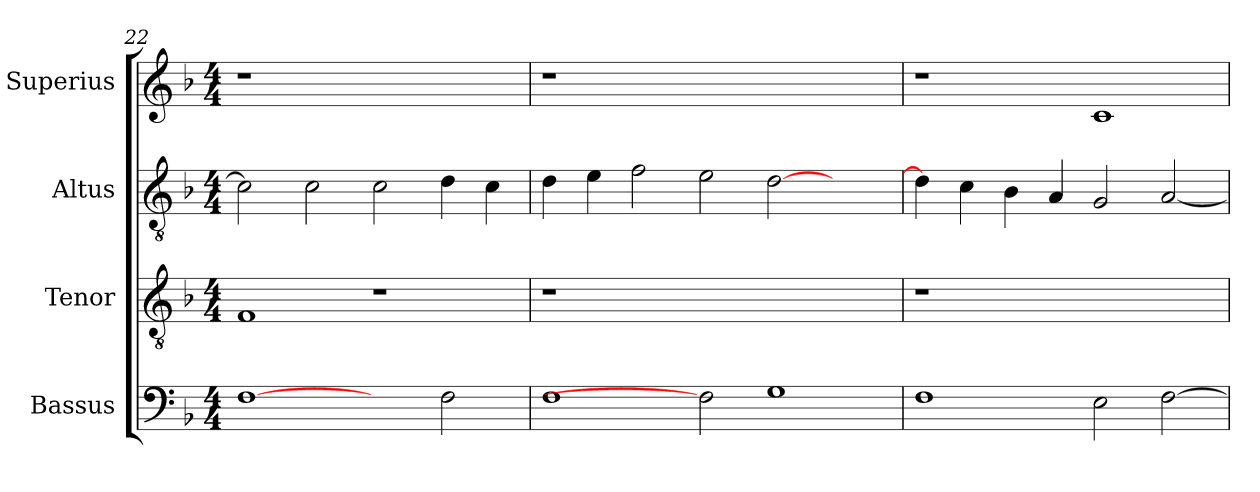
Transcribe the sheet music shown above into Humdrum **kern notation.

**kern	**kern	**kern	**kern
*part4	*part3	*part2	*part1
*staff4	*staff3	*staff2	*staff1
*I"Bassus	*I"Tenor	*I"Altus	*I"Superius
*I'B.	*I'T.	*I'A.	*I'S.
*clefF4	*clefGv2	*clefGv2	*clefG2
*	*ITrd7c12	*ITrd7c12	*
*k[b-]	*k[b-]	*k[b-]	*k[b-]
*F:	*F:	*F:	*F:
*M4/4	*M4/4	*M4/4	*M4/4
=22	=22	=22	=22
!	!	!	!LO:N:vis=1
[1Fi	1FFi	2Ci\]	1r
.	.	2Ci\	.
2ryy	1r	2Ci\	1ryy
2Fi\	.	4Di\	.
.	.	4Ci\	.
=23	=23	=23	=23
!	!LO:N:vis=1	!	!LO:N:vis=1
1Fi	1r	4Di\	1r
.	.	4Ei\	.
.	.	2Fi\	.
2Fi]	1.ryy	2Ei\	1.ryy
1Gi	.	[>2Di\	.
.	.	2ryy	.
=24	=24	=24	=24
!	!LO:N:vis=1	!	!
1Fi	1r	4Di\]	1r
.	.	4Ci\	.
.	.	4BB-i\	.
.	.	4AAi/	.
2Ei\	1ryy	2GGi/	1ci
[>2Fi\	.	[<2AAi/	.
=	=	=	=
*-	*-	*-	*-
